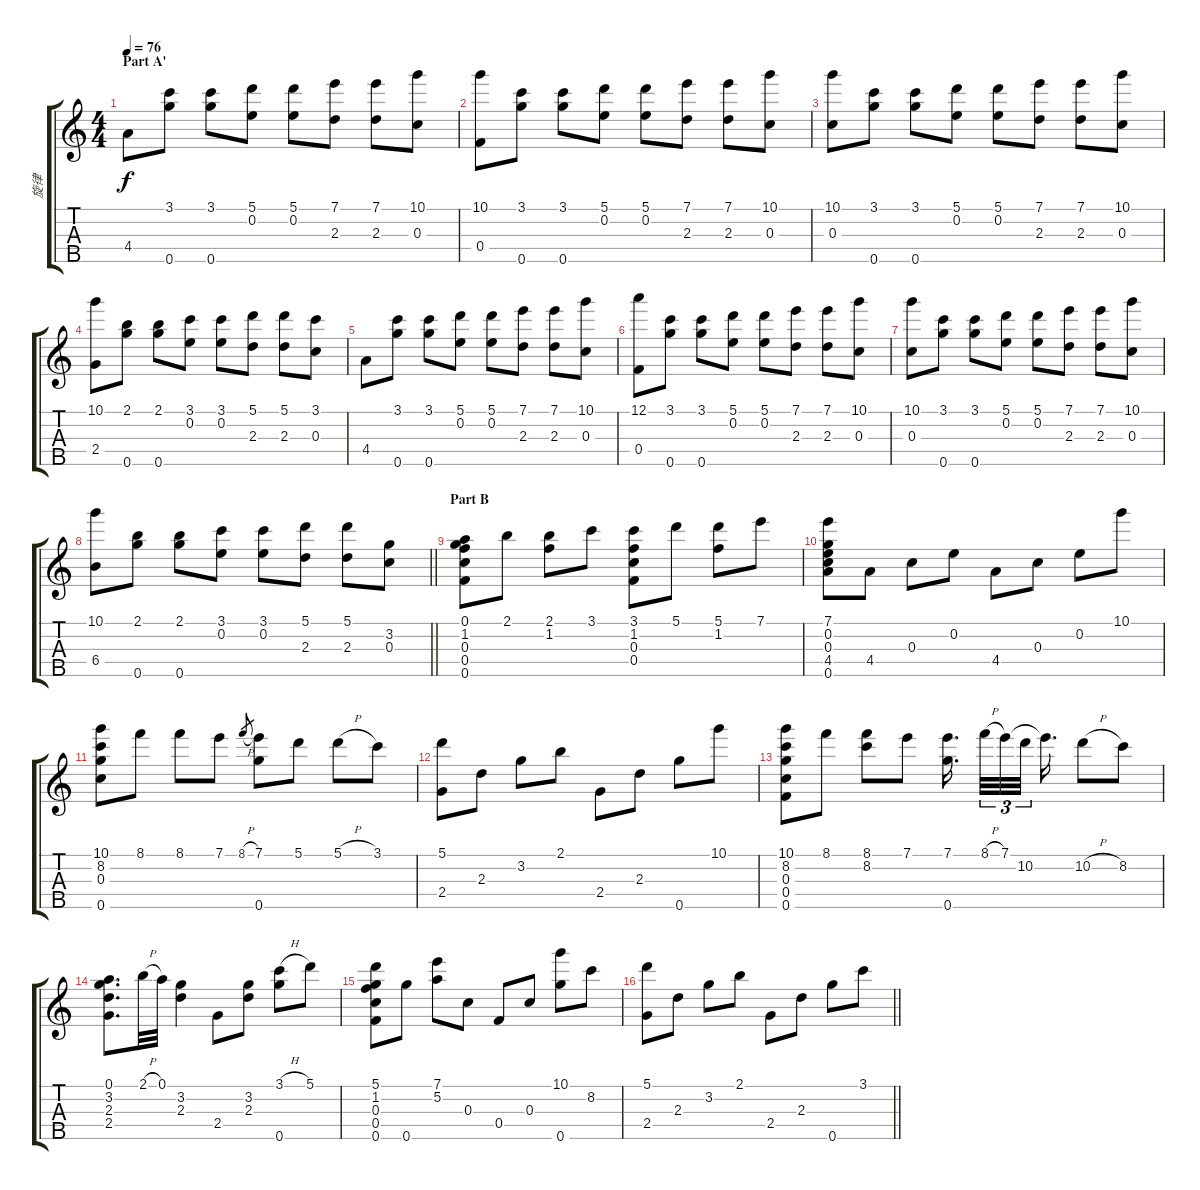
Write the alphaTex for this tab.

\track ("旋律" "旋律") {instrument acousticguitarnylon}
\staff {score tabs}
\tuning (A4 E4 C4 F3 G4) {hide}
\ts (4 4)
\section ("" "Part A'")
\tempo 76
\clef g2
\ks c
4.4.8{dy f} (3.1 0.5).8 (3.1 0.5).8 (5.1 0.2).8 (5.1 0.2).8 (7.1 2.3).8 (7.1 2.3).8 (10.1 0.3).8 |
(10.1 0.4).8 (3.1 0.5).8 (3.1 0.5).8 (5.1 0.2).8 (5.1 0.2).8 (7.1 2.3).8 (7.1 2.3).8 (10.1 0.3).8 |
(10.1 0.3).8 (3.1 0.5).8 (3.1 0.5).8 (5.1 0.2).8 (5.1 0.2).8 (7.1 2.3).8 (7.1 2.3).8 (10.1 0.3).8 |
(10.1 2.4).8 (2.1 0.5).8 (2.1 0.5).8 (3.1 0.2).8 (3.1 0.2).8 (5.1 2.3).8 (5.1 2.3).8 (3.1 0.3).8 |
4.4.8 (3.1 0.5).8 (3.1 0.5).8 (5.1 0.2).8 (5.1 0.2).8 (7.1 2.3).8 (7.1 2.3).8 (10.1 0.3).8 |
(12.1 0.4).8 (3.1 0.5).8 (3.1 0.5).8 (5.1 0.2).8 (5.1 0.2).8 (7.1 2.3).8 (7.1 2.3).8 (10.1 0.3).8 |
(10.1 0.3).8 (3.1 0.5).8 (3.1 0.5).8 (5.1 0.2).8 (5.1 0.2).8 (7.1 2.3).8 (7.1 2.3).8 (10.1 0.3).8 |
\barLineRight lightlight
(10.1 6.4).8 (2.1 0.5).8 (2.1 0.5).8 (3.1 0.2).8 (3.1 0.2).8 (5.1 2.3).8 (5.1 2.3).8 (3.2 0.3).8 |
\section ("" "Part B")
(0.1 1.2 0.3 0.4 0.5).8 2.1.8 (2.1 1.2).8 3.1.8 (3.1 1.2 0.3 0.4).8 5.1.8 (5.1 1.2).8 7.1.8 |
(7.1 0.2 0.3 4.4 0.5).8 4.4.8 0.3.8 0.2.8 4.4.8 0.3.8 0.2.8 10.1.8 |
(10.1 8.2 0.3 0.5).8 8.1.8 8.1.8 7.1.8 8.1{h}.8{gr} (7.1 0.5).8 5.1.8 5.1{h}.8 3.1.8 |
(5.1 2.4).8 2.3.8 3.2.8 2.1.8 2.4.8 2.3.8 0.5.8 10.1.8 |
(10.1 8.2 0.3 0.4 0.5).8 8.1.8 (8.1 8.2).8 7.1.8 (7.1 0.5).16{d beam splitsecondary} 8.1{h}.32{tu (3 2)} 7.1.32{tu (3 2)} 10.2.32{tu (3 2) beam splitsecondary} 7.1{t}.16{d} 10.2{h}.8 8.2.8 |
(0.1 3.2 2.3 2.4).8{d} 2.1{h}.32 0.1.32 (3.2 2.3).4 2.4.8 (3.2 2.3).8 (3.1{h} 0.5).8 5.1.8 |
(5.1 1.2 0.3 0.4 0.5).8 0.5.8 (7.1 5.2).8 0.3.8 0.4.8 0.3.8 (10.1 0.5).8 8.2.8 |
\barLineRight lightlight
(5.1 2.4).8 2.3.8 3.2.8 2.1.8 2.4.8 2.3.8 0.5.8 3.1.8
